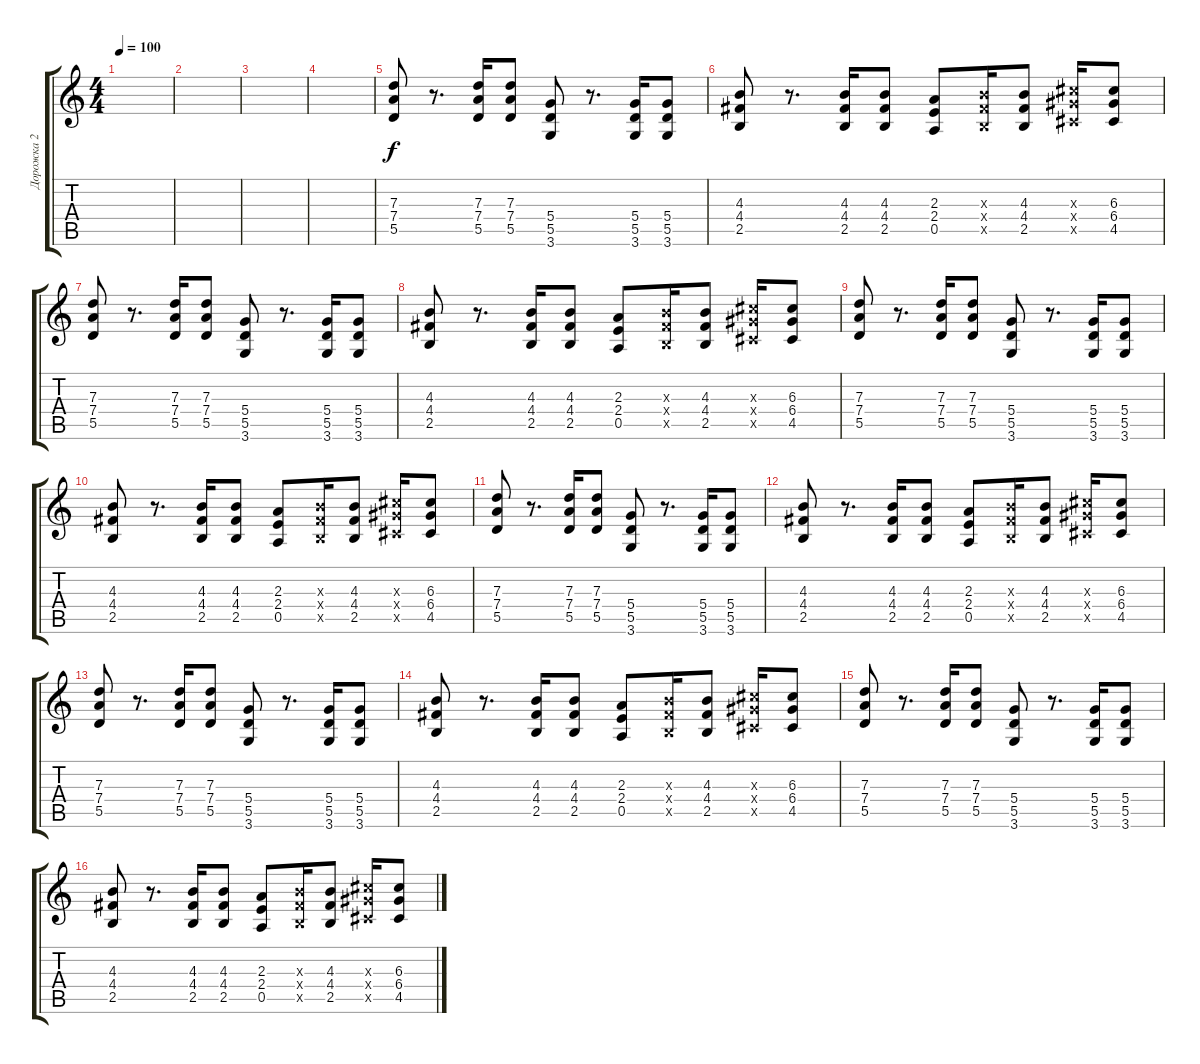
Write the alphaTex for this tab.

\track ("Дорожка 2" "Дорожка 2") {instrument acousticguitarsteel}
\staff {score tabs}
\tuning (E4 B3 G3 D3 A2 E2) {hide}
\ts (4 4)
\tempo 100
\clef g2
\ks c
|
|
|
|
(7.3 7.4 5.5).8 r.8{d} (7.3 7.4 5.5).16 (7.3 7.4 5.5).8 (5.4 5.5 3.6).8 r.8{d} (5.4 5.5 3.6).16 (5.4 5.5 3.6).8 |
(4.3 4.4 2.5).8 r.8{d} (4.3 4.4 2.5).16 (4.3 4.4 2.5).8 (2.3 2.4 0.5).8 (4.3{x} 4.4{x} 2.5{x}).16 (4.3 4.4 2.5).8 (6.3{x} 6.4{x} 4.5{x}).16 (6.3 6.4 4.5).8 |
(7.3 7.4 5.5).8 r.8{d} (7.3 7.4 5.5).16 (7.3 7.4 5.5).8 (5.4 5.5 3.6).8 r.8{d} (5.4 5.5 3.6).16 (5.4 5.5 3.6).8 |
(4.3 4.4 2.5).8 r.8{d} (4.3 4.4 2.5).16 (4.3 4.4 2.5).8 (2.3 2.4 0.5).8 (4.3{x} 4.4{x} 2.5{x}).16 (4.3 4.4 2.5).8 (6.3{x} 6.4{x} 4.5{x}).16 (6.3 6.4 4.5).8 |
(7.3 7.4 5.5).8 r.8{d} (7.3 7.4 5.5).16 (7.3 7.4 5.5).8 (5.4 5.5 3.6).8 r.8{d} (5.4 5.5 3.6).16 (5.4 5.5 3.6).8 |
(4.3 4.4 2.5).8 r.8{d} (4.3 4.4 2.5).16 (4.3 4.4 2.5).8 (2.3 2.4 0.5).8 (4.3{x} 4.4{x} 2.5{x}).16 (4.3 4.4 2.5).8 (6.3{x} 6.4{x} 4.5{x}).16 (6.3 6.4 4.5).8 |
(7.3 7.4 5.5).8 r.8{d} (7.3 7.4 5.5).16 (7.3 7.4 5.5).8 (5.4 5.5 3.6).8 r.8{d} (5.4 5.5 3.6).16 (5.4 5.5 3.6).8 |
(4.3 4.4 2.5).8 r.8{d} (4.3 4.4 2.5).16 (4.3 4.4 2.5).8 (2.3 2.4 0.5).8 (4.3{x} 4.4{x} 2.5{x}).16 (4.3 4.4 2.5).8 (6.3{x} 6.4{x} 4.5{x}).16 (6.3 6.4 4.5).8 |
(7.3 7.4 5.5).8 r.8{d} (7.3 7.4 5.5).16 (7.3 7.4 5.5).8 (5.4 5.5 3.6).8 r.8{d} (5.4 5.5 3.6).16 (5.4 5.5 3.6).8 |
(4.3 4.4 2.5).8 r.8{d} (4.3 4.4 2.5).16 (4.3 4.4 2.5).8 (2.3 2.4 0.5).8 (4.3{x} 4.4{x} 2.5{x}).16 (4.3 4.4 2.5).8 (6.3{x} 6.4{x} 4.5{x}).16 (6.3 6.4 4.5).8 |
(7.3 7.4 5.5).8 r.8{d} (7.3 7.4 5.5).16 (7.3 7.4 5.5).8 (5.4 5.5 3.6).8 r.8{d} (5.4 5.5 3.6).16 (5.4 5.5 3.6).8 |
(4.3 4.4 2.5).8 r.8{d} (4.3 4.4 2.5).16 (4.3 4.4 2.5).8 (2.3 2.4 0.5).8 (4.3{x} 4.4{x} 2.5{x}).16 (4.3 4.4 2.5).8 (6.3{x} 6.4{x} 4.5{x}).16 (6.3 6.4 4.5).8
